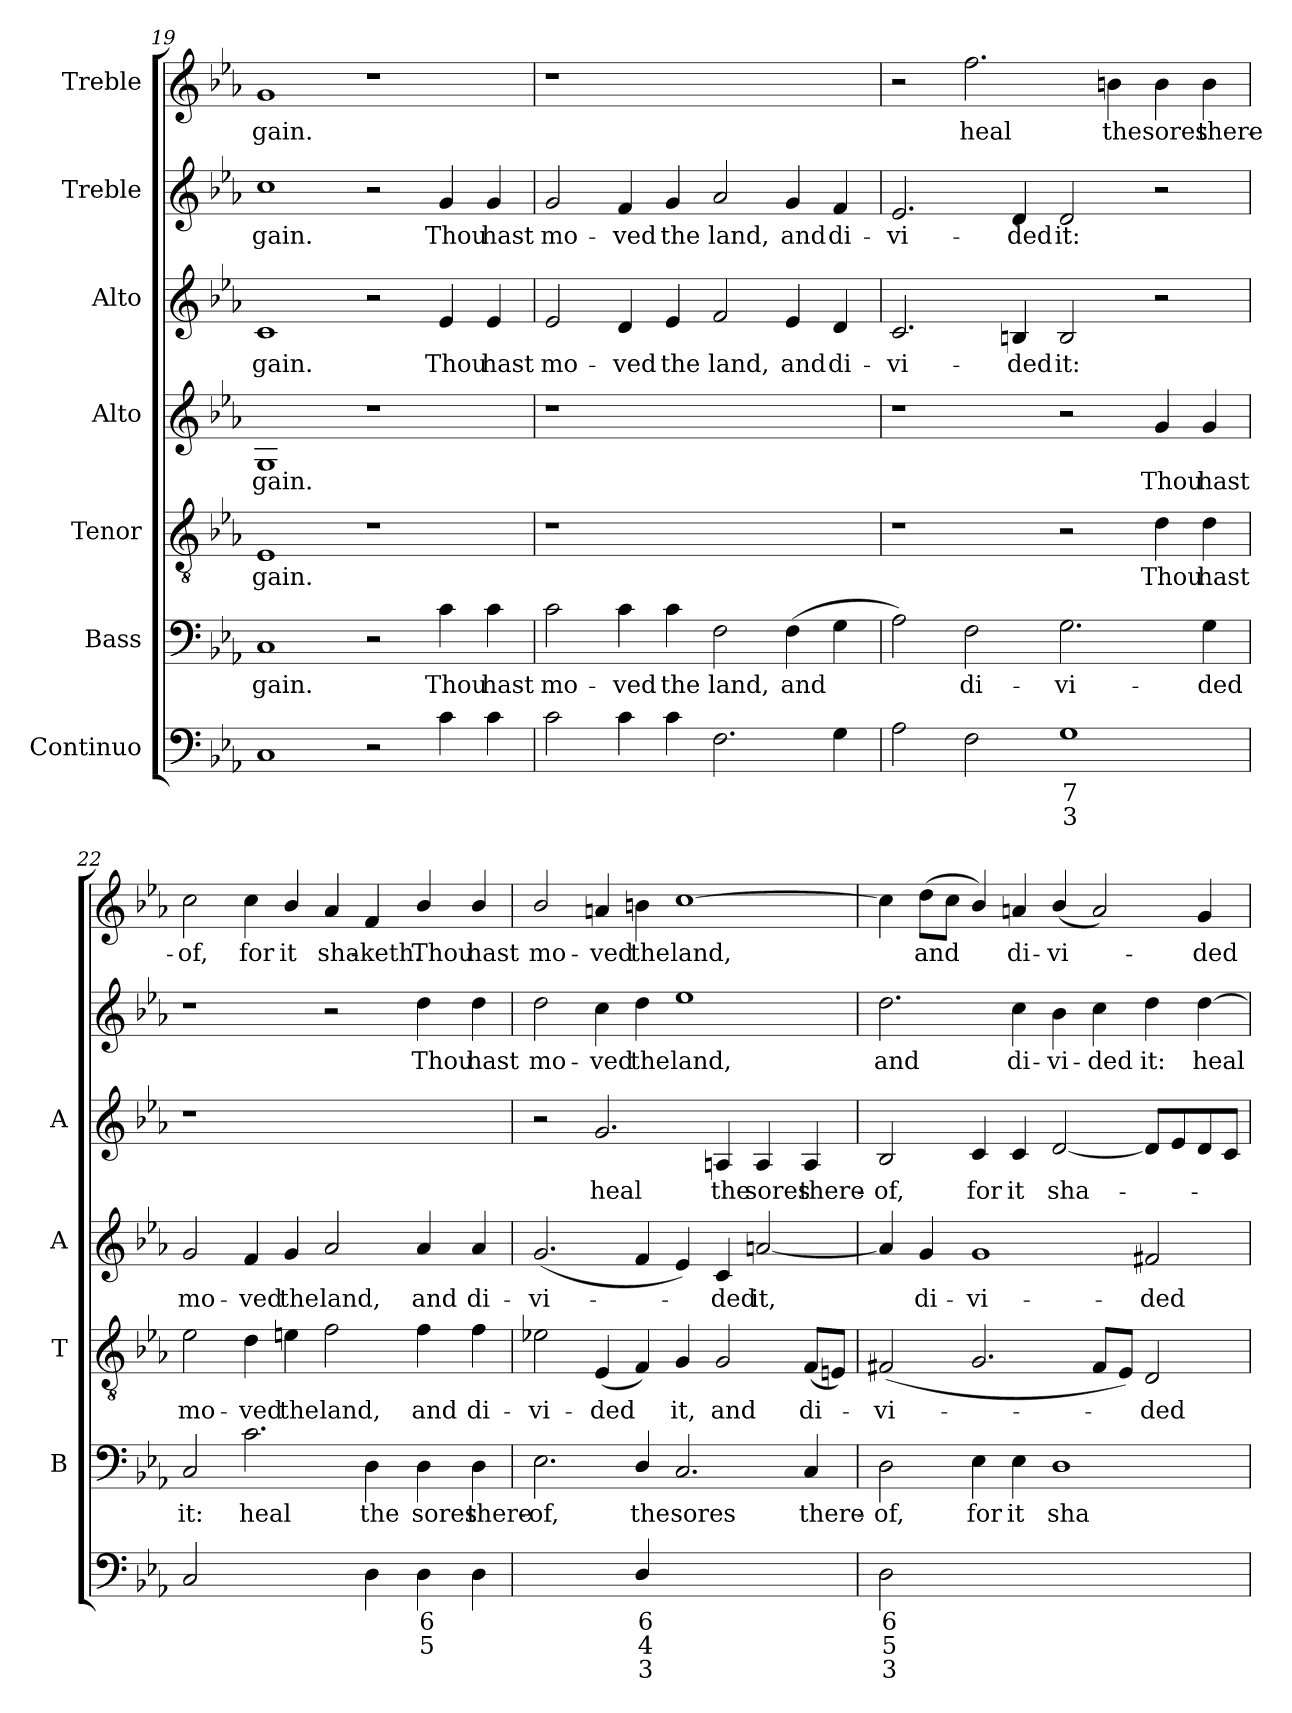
**kern	**text	**text	**text	**kern	**text	**kern	**text	**kern	**text	**kern	**text	**kern	**text	**kern	**text
*part7	*part7	*part7	*part7	*part6	*part6	*part5	*part5	*part4	*part4	*part3	*part3	*part2	*part2	*part1	*part1
*staff7	*staff7	*staff7	*staff7	*staff6	*staff6	*staff5	*staff5	*staff4	*staff4	*staff3	*staff3	*staff2	*staff2	*staff1	*staff1
*I"Continuo	*	*	*	*I"Bass	*	*I"Tenor	*	*I"Alto	*	*I"Alto	*	*I"Treble	*	*I"Treble	*
*	*	*	*	*I'B	*	*I'T	*	*I'A	*	*I'A	*	*	*	*	*
!!LO:LB:g=z
*clefF4	*	*	*	*clefF4	*	*clefGv2	*	*clefG2	*	*clefG2	*	*clefG2	*	*clefG2	*
*k[b-e-a-]	*	*	*	*k[b-e-a-]	*	*k[b-e-a-]	*	*k[b-e-a-]	*	*k[b-e-a-]	*	*k[b-e-a-]	*	*k[b-e-a-]	*
*E-:	*	*	*	*E-:	*	*E-:	*	*E-:	*	*E-:	*	*E-:	*	*E-:	*
=19	=19	=19	=19	=19	=19	=19	=19	=19	=19	=19	=19	=19	=19	=19	=19
!	!	!	!	!	!LO:LY:b	!	!LO:LY:b	!	!LO:LY:b	!	!LO:LY:b	!	!LO:LY:b	!	!LO:LY:b
1C	.	.	.	1C	-gain.	1E-	-gain.	1G	gain.	1c	-gain.	1cc	-gain.	1g	-gain.
2r	.	.	.	2r	.	1r	.	1r	.	2r	.	2r	.	1r	.
!	!	!	!	!	!LO:LY:b	!	!	!	!	!	!LO:LY:b	!	!LO:LY:b	!	!
4c\	.	.	.	4c\	Thou	.	.	.	.	4e-/	Thou	4g/	Thou	.	.
!	!	!	!	!	!LO:LY:b	!	!	!	!	!	!LO:LY:b	!	!LO:LY:b	!	!
4c\	.	.	.	4c\	hast	.	.	.	.	4e-/	hast	4g/	hast	.	.
=20	=20	=20	=20	=20	=20	=20	=20	=20	=20	=20	=20	=20	=20	=20	=20
!	!	!	!	!	!LO:LY:b	!	!	!	!	!	!LO:LY:b	!	!LO:LY:b	!	!
2c\	.	.	.	2c\	mo-	1r	.	1r	.	2e-/	mo-	2g/	mo-	1r	.
!	!	!	!	!	!LO:LY:b	!	!	!	!	!	!LO:LY:b	!	!LO:LY:b	!	!
4c\	.	.	.	4c\	-ved	.	.	.	.	4d/	-ved	4f/	-ved	.	.
!	!	!	!	!	!LO:LY:b	!	!	!	!	!	!LO:LY:b	!	!LO:LY:b	!	!
4c\	.	.	.	4c\	the	.	.	.	.	4e-/	the	4g/	the	.	.
!	!	!	!	!	!LO:LY:b	!	!	!	!	!	!LO:LY:b	!	!LO:LY:b	!	!
2.F\	.	.	.	2F\	land,	1ryy	.	1ryy	.	2f/	land,	2a-/	land,	1ryy	.
!	!	!	!	!	!LO:LY:b	!	!	!	!	!	!LO:LY:b	!	!LO:LY:b	!	!
.	.	.	.	(>4F\	and	.	.	.	.	4e-/	and	4g/	and	.	.
!	!	!	!	!	!	!	!	!	!	!	!LO:LY:b	!	!LO:LY:b	!	!
4G\	.	.	.	4G\	.	.	.	.	.	4d/	di-	4f/	di-	.	.
=21	=21	=21	=21	=21	=21	=21	=21	=21	=21	=21	=21	=21	=21	=21	=21
!	!	!	!	!	!	!	!	!	!	!	!LO:LY:b	!	!LO:LY:b	!	!
2A-\	.	.	.	2A-\)	.	1r	.	1r	.	2.c/	-vi-	2.e-/	-vi-	2r	.
!	!	!	!	!	!LO:LY:b	!	!	!	!	!	!	!	!	!	!LO:LY:b
2F\	.	.	.	2F\	di-	.	.	.	.	.	.	.	.	2.ff\	heal
!	!	!	!	!	!	!	!	!	!	!	!LO:LY:b	!	!LO:LY:b	!	!
.	.	.	.	.	.	.	.	.	.	4Bn/	-ded	4d/	-ded	.	.
!	!LO:LY:b	!LO:LY:b	!	!	!LO:LY:b	!	!	!	!	!	!LO:LY:b	!	!LO:LY:b	!	!
1G	7	3	.	2.G\	-vi-	2r	.	2r	.	2B/	it:	2d/	it:	.	.
!	!	!	!	!	!	!	!	!	!	!	!	!	!	!	!LO:LY:b
.	.	.	.	.	.	.	.	.	.	.	.	.	.	4bn\	the
!	!	!	!	!	!	!	!LO:LY:b	!	!LO:LY:b	!	!	!	!	!	!LO:LY:b
.	.	.	.	.	.	4d\	Thou	4g/	Thou	2r	.	2r	.	4b\	sores
!	!	!	!	!	!LO:LY:b	!	!LO:LY:b	!	!LO:LY:b	!	!	!	!	!	!LO:LY:b
.	.	.	.	4G\	-ded	4d\	hast	4g/	hast	.	.	.	.	4b\	there-
!!LO:PB:g=z
=22	=22	=22	=22	=22	=22	=22	=22	=22	=22	=22	=22	=22	=22	=22	=22
!	!	!	!	!	!LO:LY:b	!	!LO:LY:b	!	!LO:LY:b	!	!	!	!	!	!LO:LY:b
2C/	.	.	.	2C/	it:	2e-\	mo-	2g/	mo-	1r	.	1r	.	2cc\	-of,
!	!LO:LY:b	!LO:LY:b	!	!	!LO:LY:b	!	!LO:LY:b	!	!LO:LY:b	!	!	!	!	!	!LO:LY:b
[4c\yy	4	2	.	2.c\	heal	4d\	-ved	4f/	-ved	.	.	.	.	4cc\	for
!	!LO:LY:b	!LO:LY:b	!	!	!	!	!LO:LY:b	!	!LO:LY:b	!	!	!	!	!	!LO:LY:b
4c\yy]	5	3	.	.	.	4en\	the	4g/	the	.	.	.	.	4b-/	it
!	!LO:LY:b	!LO:LY:b	!	!	!	!	!LO:LY:b	!	!LO:LY:b	!	!	!	!	!	!LO:LY:b
4c\yy	6	4	.	.	.	2f\	land,	2a-/	land,	1ryy	.	2r	.	4a-/	sha-
!	!	!	!	!	!LO:LY:b	!	!	!	!	!	!	!	!	!	!LO:LY:b
4D\	.	.	.	4D\	the	.	.	.	.	.	.	.	.	4f/	-keth.
!	!LO:LY:b	!LO:LY:b	!	!	!LO:LY:b	!	!LO:LY:b	!	!LO:LY:b	!	!	!	!LO:LY:b	!	!LO:LY:b
4D\	6	5	.	4D\	sores	4f\	and	4a-/	and	.	.	4dd\	Thou	4b-/	Thou
!	!	!	!	!	!LO:LY:b	!	!LO:LY:b	!	!LO:LY:b	!	!	!	!LO:LY:b	!	!LO:LY:b
4D\	.	.	.	4D\	there-	4f\	di-	4a-/	di-	.	.	4dd\	hast	4b-/	hast
!!LO:LB:g=z
=23	=23	=23	=23	=23	=23	=23	=23	=23	=23	=23	=23	=23	=23	=23	=23
!	!LO:LY:b	!LO:LY:b	!	!	!LO:LY:b	!	!LO:LY:b	!	!LO:LY:b	!	!	!	!LO:LY:b	!	!LO:LY:b
[2E-\yy	7	5	.	2.E-\	-of,	2e-X\	-vi-	(<2.g/	-vi-	2r	.	2dd\	mo-	2b-/	mo-
!	!LO:LY:b	!LO:LY:b	!	!	!	!	!LO:LY:b	!	!	!	!LO:LY:b	!	!LO:LY:b	!	!LO:LY:b
4E-\yy]	6	4	.	.	.	(<4E-/	-ded	.	.	2.g/	heal	4cc\	-ved	4an/	-ved
!	!LO:LY:b	!LO:LY:b	!LO:LY:b	!	!LO:LY:b	!	!	!	!	!	!	!	!LO:LY:b	!	!LO:LY:b
4D/	6	4	3	4D/	the	4F/)	.	4f/	.	.	.	4dd\	the	4bn\	the
!	!LO:LY:b	!	!	!	!LO:LY:b	!	!LO:LY:b	!	!	!	!	!	!LO:LY:b	!	!LO:LY:b
[2C/yy	3	.	.	2.C/	sores	4G/	it,	4e-/)	.	.	.	1ee-	land,	[1cc	land,
!	!	!	!	!	!	!	!LO:LY:b	!	!LO:LY:b	!	!LO:LY:b	!	!	!	!
.	.	.	.	.	.	2G/	and	4c/	ded	4An/	the	.	.	.	.
!	!LO:LY:b	!LO:LY:b	!	!	!	!	!	!	!LO:LY:b	!	!LO:LY:b	!	!	!	!
2C/yy]	6	5	.	.	.	.	.	[2an/	it,	4A/	sores	.	.	.	.
!	!	!	!	!	!LO:LY:b	!	!LO:LY:b	!	!	!	!LO:LY:b	!	!	!	!
.	.	.	.	4C/	there-	(<8F/L	di-	.	.	4A/	there-	.	.	.	.
.	.	.	.	.	.	8En/J)	.	.	.	.	.	.	.	.	.
=24	=24	=24	=24	=24	=24	=24	=24	=24	=24	=24	=24	=24	=24	=24	=24
!	!LO:LY:b	!LO:LY:b	!LO:LY:b	!	!LO:LY:b	!	!LO:LY:b	!	!	!	!LO:LY:b	!	!LO:LY:b	!	!
2D\	6	5	3	2D\	-of,	(<2F#X/	vi-	4a/]	.	2B-/	-of,	2.dd\	and	4cc\]	.
!	!	!	!	!	!	!	!	!	!LO:LY:b	!	!	!	!	!	!LO:LY:b
.	.	.	.	.	.	.	.	4g/	di-	.	.	.	.	(>8dd\L	and
.	.	.	.	.	.	.	.	.	.	.	.	.	.	8cc\J	.
!	!LO:LY:b	!LO:LY:b	!	!	!LO:LY:b	!	!	!	!LO:LY:b	!	!LO:LY:b	!	!	!	!
[4E-\yy	7	5	.	4E-\	for	2.G/	.	1g	-vi-	4c/	for	.	.	4b-/)	.
!	!LO:LY:b	!LO:LY:b	!	!	!LO:LY:b	!	!	!	!	!	!LO:LY:b	!	!LO:LY:b	!	!LO:LY:b
4E-\yy]	6	4	.	4E-\	it	.	.	.	.	4c/	it	4cc\	di-	4an/	di-
!	!LO:LY:b	!LO:LY:b	!	!	!LO:LY:b	!	!	!	!	!	!LO:LY:b	!	!LO:LY:b	!	!LO:LY:b
[2D\yy	6	4	.	1D	sha-	.	.	.	.	[2d/	sha-	4b-\	-vi-	(<4b-/	-vi-
!	!	!	!	!	!	!	!	!	!	!	!	!	!LO:LY:b	!	!
.	.	.	.	.	.	8F#/L	.	.	.	.	.	4cc\	-ded	2a/)	.
.	.	.	.	.	.	8E-/J)	.	.	.	.	.	.	.	.	.
!	!LO:LY:b	!LO:LY:b	!	!	!	!	!LO:LY:b	!	!LO:LY:b	!	!	!	!LO:LY:b	!	!
2D\yy]	5	3	.	.	.	2D/	ded	2f#X/	-ded	8d/L]	.	4dd\	it:	.	.
.	.	.	.	.	.	.	.	.	.	8e-/	.	.	.	.	.
!	!	!	!	!	!	!	!	!	!	!	!	!	!LO:LY:b	!	!LO:LY:b
.	.	.	.	.	.	.	.	.	.	8d/	.	[4dd\	heal	4g/	ded
.	.	.	.	.	.	.	.	.	.	8c/J	.	.	.	.	.
=	=	=	=	=	=	=	=	=	=	=	=	=	=	=	=
*-	*-	*-	*-	*-	*-	*-	*-	*-	*-	*-	*-	*-	*-	*-	*-
